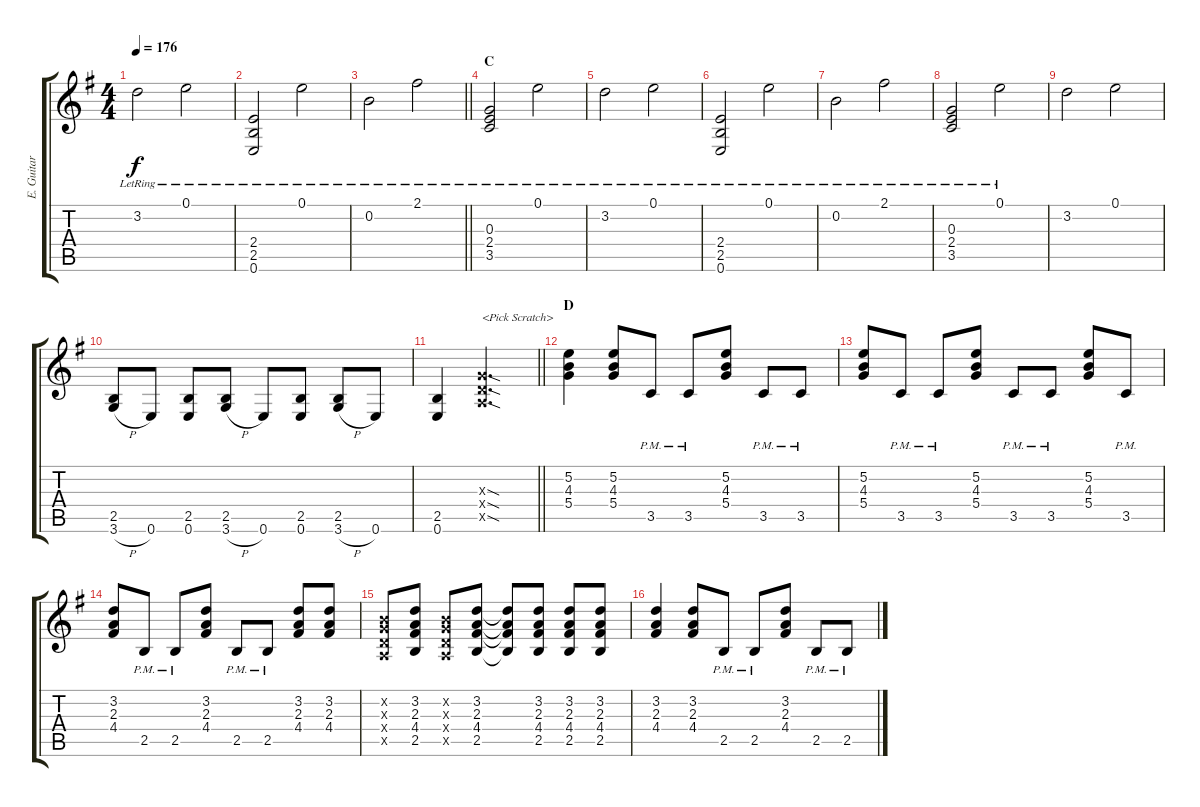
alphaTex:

\track ("E. Guitar II" "E. Guitar ") {instrument electricguitarclean}
\staff {score tabs}
\tuning (E4 B3 G3 D3 A2 E2) {hide}
\ts (4 4)
\tempo 176
\clef g2
\ks g
3.2{lr}.2{dy f} 0.1{lr}.2 |
(2.4{lr} 2.5{lr} 0.6{lr}).2 0.1{lr}.2 |
\barLineRight lightlight
0.2{lr}.2 2.1{lr}.2 |
\section ("" "C")
(0.3{lr} 2.4{lr} 3.5{lr}).2 0.1{lr}.2 |
3.2{lr}.2 0.1{lr}.2 |
(2.4{lr} 2.5{lr} 0.6{lr}).2 0.1{lr}.2 |
0.2{lr}.2 2.1{lr}.2 |
(0.3{lr} 2.4{lr} 3.5{lr}).2 0.1{lr}.2 |
3.2.2 0.1.2 |
(2.5 3.6{h}).8 0.6.8 (2.5 0.6).8 (2.5 3.6{h}).8 0.6.8 (2.5 0.6).8 (2.5 3.6{h}).8 0.6.8 |
\barLineRight lightlight
(2.5 0.6).4 (0.3{sod x} 0.4{sod x} 0.5{sod x}).2{d txt "<Pick Scratch>"} |
\section ("" "D")
(5.2 4.3 5.4).4 (5.2 4.3 5.4).8 3.5{pm}.8 3.5{pm}.8 (5.2 4.3 5.4).8 3.5{pm}.8 3.5{pm}.8 |
(5.2 4.3 5.4).8 3.5{pm}.8 3.5{pm}.8 (5.2 4.3 5.4).8 3.5{pm}.8 3.5{pm}.8 (5.2 4.3 5.4).8 3.5{pm}.8 |
(3.2 2.3 4.4).8 2.5{pm}.8 2.5{pm}.8 (3.2 2.3 4.4).8 2.5{pm}.8 2.5{pm}.8 (3.2 2.3 4.4).8 (3.2 2.3 4.4).8 |
(0.2{x} 0.3{x} 0.4{x} 0.5{x}).8 (3.2 2.3 4.4 2.5).8 (0.2{x} 0.3{x} 0.4{x} 0.5{x}).8 (3.2 2.3 4.4 2.5).8 (3.2{t} 2.3{t} 4.4{t} 2.5{t}).8 (3.2 2.3 4.4 2.5).8 (3.2 2.3 4.4 2.5).8 (3.2 2.3 4.4 2.5).8 |
(3.2 2.3 4.4).4 (3.2 2.3 4.4).8 2.5{pm}.8 2.5{pm}.8 (3.2 2.3 4.4).8 2.5{pm}.8 2.5{pm}.8
